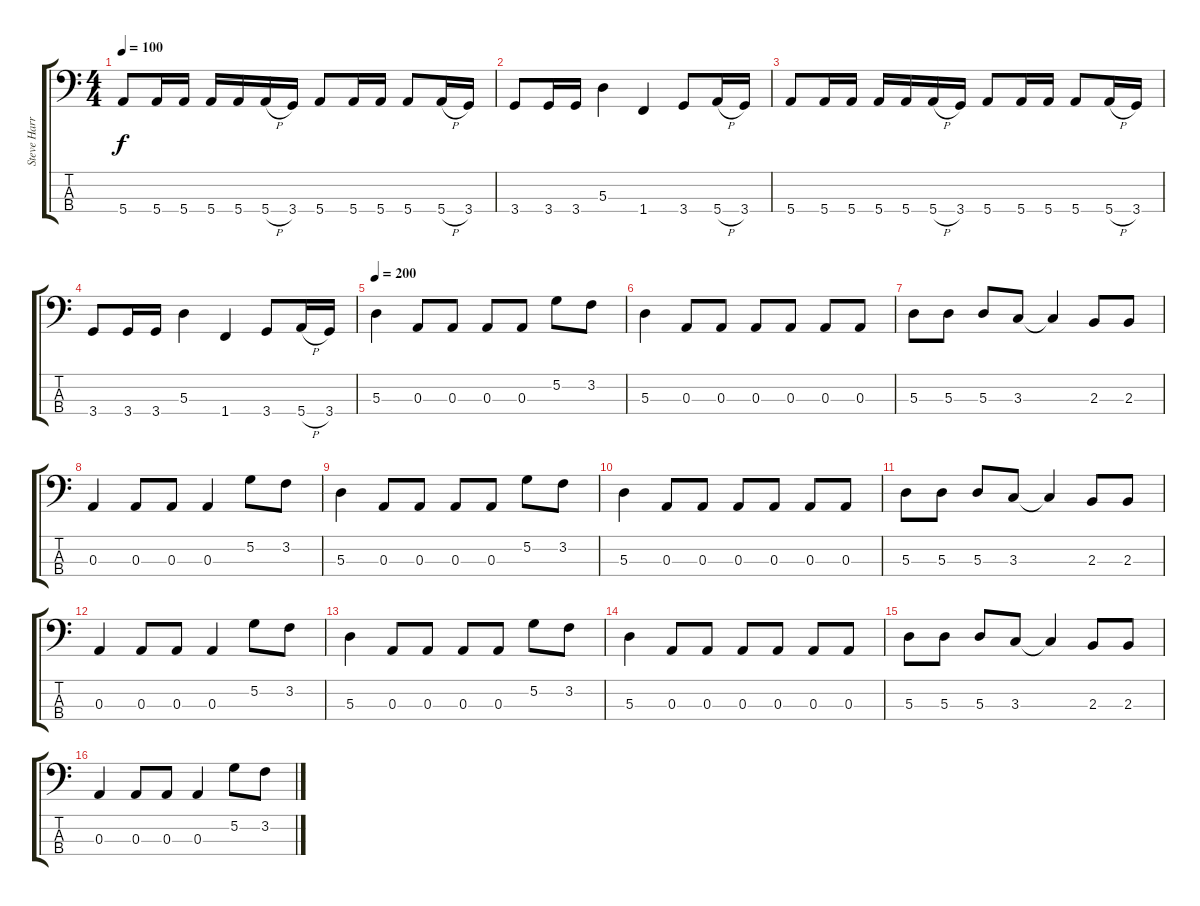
\track ("Steve Harris" "Steve Harr") {instrument electricbassfinger}
\staff {score tabs}
\tuning (G2 D2 A1 E1) {hide}
\ts (4 4)
\tempo 100
\clef f4
\ks c
5.4.8{dy f} 5.4.16 5.4.16 5.4.16 5.4.16 5.4{h}.16 3.4.16 5.4.8 5.4.16 5.4.16 5.4.8 5.4{h}.16 3.4.16 |
3.4.8 3.4.16 3.4.16 5.3.4 1.4.4 3.4.8 5.4{h}.16 3.4.16 |
5.4.8 5.4.16 5.4.16 5.4.16 5.4.16 5.4{h}.16 3.4.16 5.4.8 5.4.16 5.4.16 5.4.8 5.4{h}.16 3.4.16 |
3.4.8 3.4.16 3.4.16 5.3.4 1.4.4 3.4.8 5.4{h}.16 3.4.16 |
\tempo 200
5.3.4 0.3.8 0.3.8 0.3.8 0.3.8 5.2.8 3.2.8 |
5.3.4 0.3.8 0.3.8 0.3.8 0.3.8 0.3.8 0.3.8 |
5.3.8 5.3.8 5.3.8 3.3.8 3.3{t}.4 2.3.8 2.3.8 |
0.3.4 0.3.8 0.3.8 0.3.4 5.2.8 3.2.8 |
5.3.4 0.3.8 0.3.8 0.3.8 0.3.8 5.2.8 3.2.8 |
5.3.4 0.3.8 0.3.8 0.3.8 0.3.8 0.3.8 0.3.8 |
5.3.8 5.3.8 5.3.8 3.3.8 3.3{t}.4 2.3.8 2.3.8 |
0.3.4 0.3.8 0.3.8 0.3.4 5.2.8 3.2.8 |
5.3.4 0.3.8 0.3.8 0.3.8 0.3.8 5.2.8 3.2.8 |
5.3.4 0.3.8 0.3.8 0.3.8 0.3.8 0.3.8 0.3.8 |
5.3.8 5.3.8 5.3.8 3.3.8 3.3{t}.4 2.3.8 2.3.8 |
0.3.4 0.3.8 0.3.8 0.3.4 5.2.8 3.2.8
